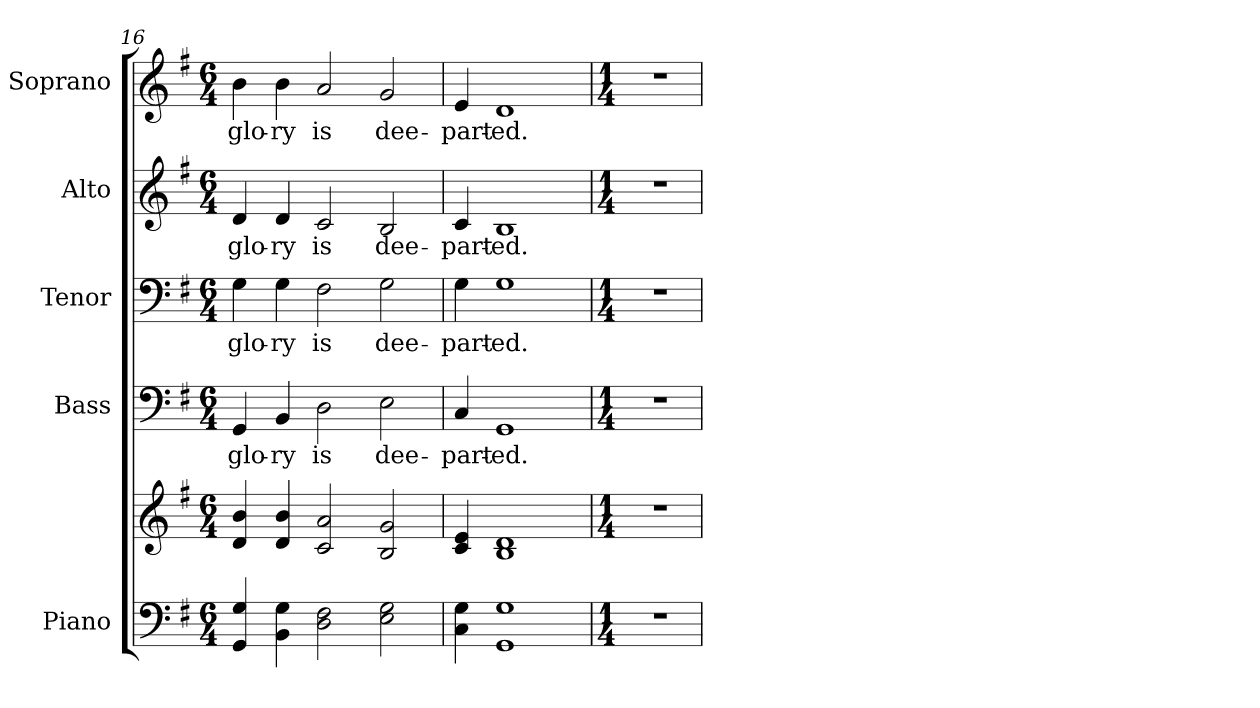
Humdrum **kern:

**kern	**kern	**kern	**text	**kern	**text	**kern	**text	**kern	**text
*part5	*part5	*part4	*part4	*part3	*part3	*part2	*part2	*part1	*part1
*staff6	*staff5	*staff4	*staff4	*staff3	*staff3	*staff2	*staff2	*staff1	*staff1
*I"Piano	*	*I"Bass	*	*I"Tenor	*	*I"Alto	*	*I"Soprano	*
*I'Pno.	*	*I'B.	*	*I'T.	*	*I'A.	*	*I'S.	*
*clefF4	*clefG2	*clefF4	*	*clefF4	*	*clefG2	*	*clefG2	*
*k[f#]	*k[f#]	*k[f#]	*	*k[f#]	*	*k[f#]	*	*k[f#]	*
*G:	*G:	*G:	*	*G:	*	*G:	*	*G:	*
*M6/4	*M6/4	*M6/4	*	*M6/4	*	*M6/4	*	*M6/4	*
=16	=16	=16	=16	=16	=16	=16	=16	=16	=16
!	!	!	!LO:LY:b:color=#000000	!	!	!	!	!	!
!	!	!	!	!	!LO:LY:b:color=#000000	!	!	!	!
!	!	!	!	!	!	!	!LO:LY:b:color=#000000	!	!
!	!	!	!	!	!	!	!	!	!LO:LY:b:color=#000000
4GGi/ 4Gi	4di/ 4bi	4GGi/	glo-	4Gi\	glo-	4di/	glo-	4bi\	glo-
!	!	!	!LO:LY:b:color=#000000	!	!	!	!	!	!
!	!	!	!	!	!LO:LY:b:color=#000000	!	!	!	!
!	!	!	!	!	!	!	!LO:LY:b:color=#000000	!	!
!	!	!	!	!	!	!	!	!	!LO:LY:b:color=#000000
4BBi\ 4Gi	4di/ 4bi	4BBi/	-ry	4Gi\	-ry	4di/	-ry	4bi\	-ry
!	!	!	!LO:LY:b:color=#000000	!	!	!	!	!	!
!	!	!	!	!	!LO:LY:b:color=#000000	!	!	!	!
!	!	!	!	!	!	!	!LO:LY:b:color=#000000	!	!
!	!	!	!	!	!	!	!	!	!LO:LY:b:color=#000000
2Di\ 2F#i	2ci/ 2ai	2Di\	is	2F#i\	is	2ci/	is	2ai/	is
!	!	!	!LO:LY:b:color=#000000	!	!	!	!	!	!
!	!	!	!	!	!LO:LY:b:color=#000000	!	!	!	!
!	!	!	!	!	!	!	!LO:LY:b:color=#000000	!	!
!	!	!	!	!	!	!	!	!	!LO:LY:b:color=#000000
2Ei\ 2Gi	2Bi/ 2gi	2Ei\	dee-	2Gi\	dee-	2Bi/	dee-	2gi/	dee-
!!LO:PB:g=z
=17	=17	=17	=17	=17	=17	=17	=17	=17	=17
!	!	!	!LO:LY:b:color=#000000	!	!	!	!	!	!
!	!	!	!	!	!LO:LY:b:color=#000000	!	!	!	!
!	!	!	!	!	!	!	!LO:LY:b:color=#000000	!	!
!	!	!	!	!	!	!	!	!	!LO:LY:b:color=#000000
4Ci\ 4Gi	4ci/ 4ei	4Ci/	-part-	4Gi\	-part-	4ci/	-part-	4ei/	-part-
!	!	!	!LO:LY:b:color=#000000	!	!	!	!	!	!
!	!	!	!	!	!LO:LY:b:color=#000000	!	!	!	!
!	!	!	!	!	!	!	!LO:LY:b:color=#000000	!	!
!	!	!	!	!	!	!	!	!	!LO:LY:b:color=#000000
1GGi 1Gi	1Bi 1di	1GGi	-ed.	1Gi	-ed.	1Bi	-ed.	1di	-ed.
=18	=18	=18	=18	=18	=18	=18	=18	=18	=18
*M1/4	*M1/4	*M1/4	*	*M1/4	*	*M1/4	*	*M1/4	*
!LO:N:vis=1	!LO:N:vis=1	!LO:N:vis=1	!	!LO:N:vis=1	!	!LO:N:vis=1	!	!LO:N:vis=1	!
4r	4r	4r	.	4r	.	4r	.	4r	.
=	=	=	=	=	=	=	=	=	=
*-	*-	*-	*-	*-	*-	*-	*-	*-	*-
